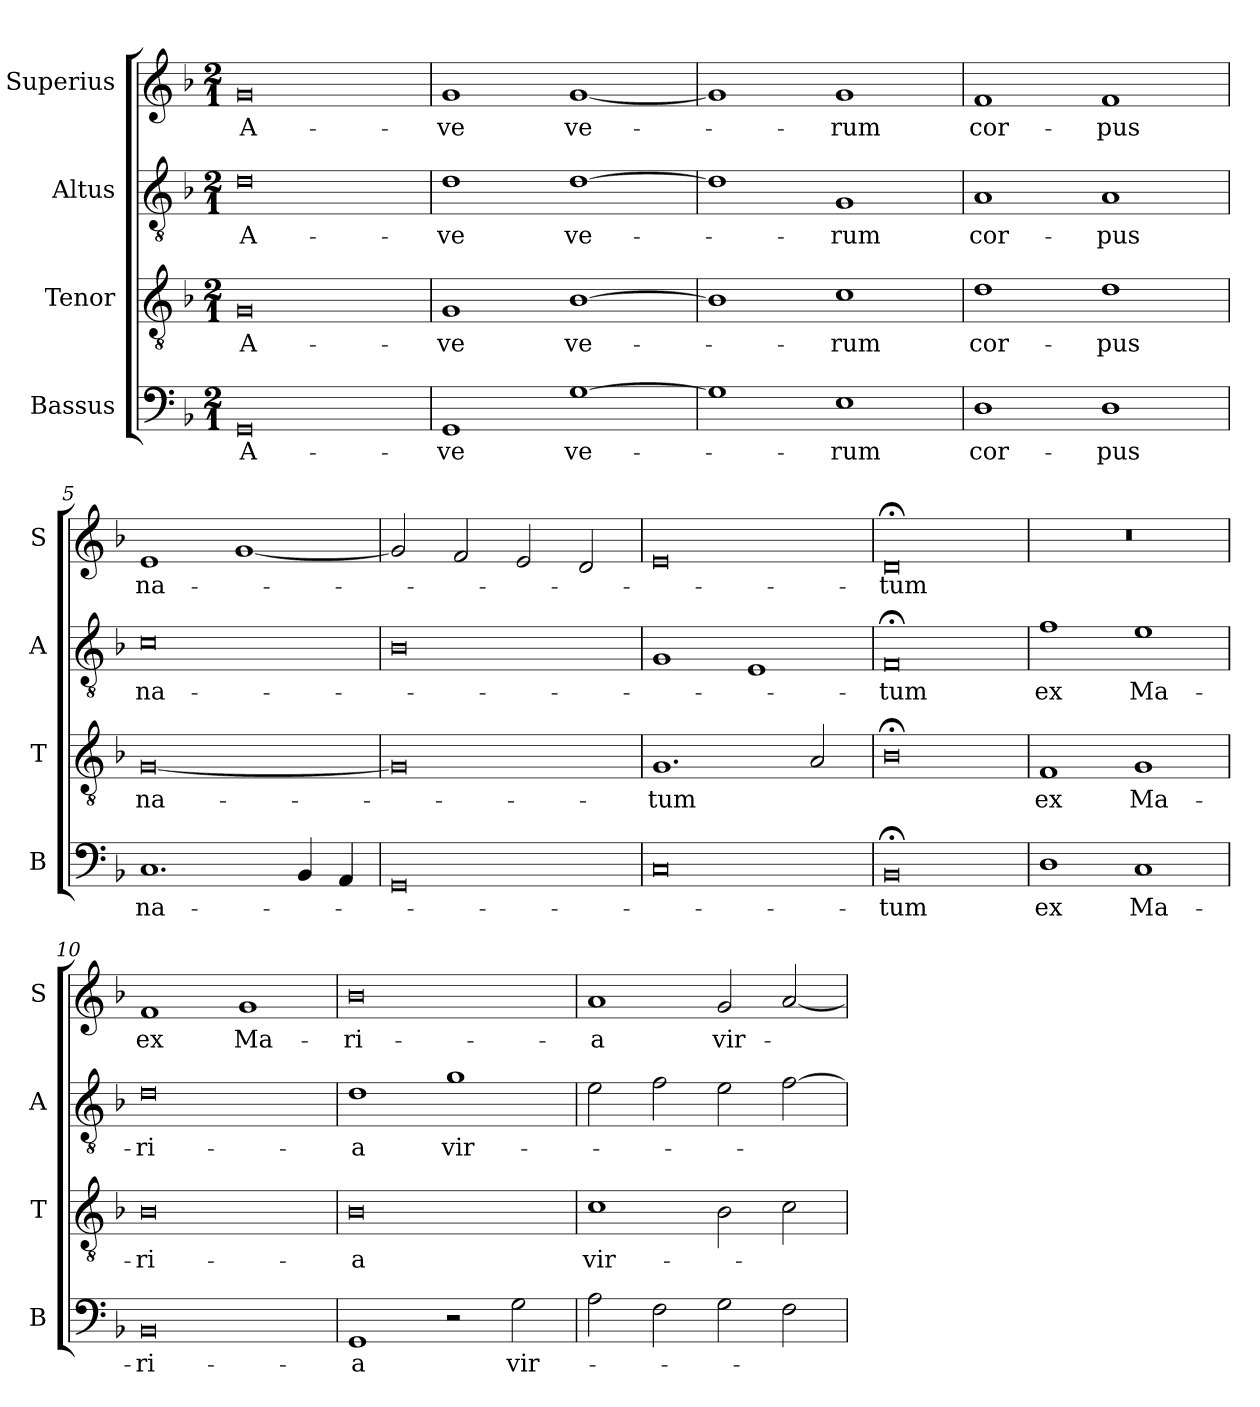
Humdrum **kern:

**kern	**text	**kern	**text	**kern	**text	**kern	**text
*part4	*part4	*part3	*part3	*part2	*part2	*part1	*part1
*staff4	*staff4	*staff3	*staff3	*staff2	*staff2	*staff1	*staff1
*I"Bassus	*	*I"Tenor	*	*I"Altus	*	*I"Superius	*
*I'B	*	*I'T	*	*I'A	*	*I'S	*
*clefF4	*	*clefGv2	*	*clefGv2	*	*clefG2	*
*k[b-]	*	*k[b-]	*	*k[b-]	*	*k[b-]	*
*M2/1	*	*M2/1	*	*M2/1	*	*M2/1	*
=1	=1	=1	=1	=1	=1	=1	=1
0GG	A-	0G	A-	0d	A-	0g	A-
=2	=2	=2	=2	=2	=2	=2	=2
1GG	-ve	1G	-ve	1d	-ve	1g	-ve
[1G	ve-	[1B-	ve-	[1d	ve-	[1g	ve-
=3	=3	=3	=3	=3	=3	=3	=3
1G]	.	1B-]	.	1d]	.	1g]	.
1E	-rum	1c	-rum	1G	-rum	1g	-rum
=4	=4	=4	=4	=4	=4	=4	=4
1D	cor-	1d	cor-	1A	cor-	1f	cor-
1D	-pus	1d	-pus	1A	-pus	1f	-pus
=5	=5	=5	=5	=5	=5	=5	=5
1.C	na-	[0G	na-	0c	na-	1e	na-
.	.	.	.	.	.	[1g	.
4BB-	.	.	.	.	.	.	.
4AA	.	.	.	.	.	.	.
=6	=6	=6	=6	=6	=6	=6	=6
0GG	.	0G]	.	0B-	.	2g]	.
.	.	.	.	.	.	2f	.
.	.	.	.	.	.	2e	.
.	.	.	.	.	.	2d	.
=7	=7	=7	=7	=7	=7	=7	=7
0C	.	1.G	-tum	1G	.	0e	.
.	.	.	.	1E	.	.	.
.	.	2A	.	.	.	.	.
=8	=8	=8	=8	=8	=8	=8	=8
0BB-;<	-tum	0B-;<	.	0F;<	-tum	0d;<	-tum
=9	=9	=9	=9	=9	=9	=9	=9
1D	ex	1F	ex	1f	ex	0r	.
1C	Ma-	1G	Ma-	1e	Ma-	.	.
=10	=10	=10	=10	=10	=10	=10	=10
0BB-	-ri-	0B-	-ri-	0d	-ri-	1f	ex
.	.	.	.	.	.	1g	Ma-
=11	=11	=11	=11	=11	=11	=11	=11
1GG	-a	0B-	-a	1d	-a	0b-	-ri-
2r	.	.	.	1g	vir-	.	.
2G	vir-	.	.	.	.	.	.
=12	=12	=12	=12	=12	=12	=12	=12
2A	.	1c	vir-	2e	.	1a	-a
2F	.	.	.	2f	.	.	.
2G	.	2B-	.	2e	.	2g	vir-
2F	.	2c	.	[2f	.	[2a	.
=	=	=	=	=	=	=	=
*-	*-	*-	*-	*-	*-	*-	*-
